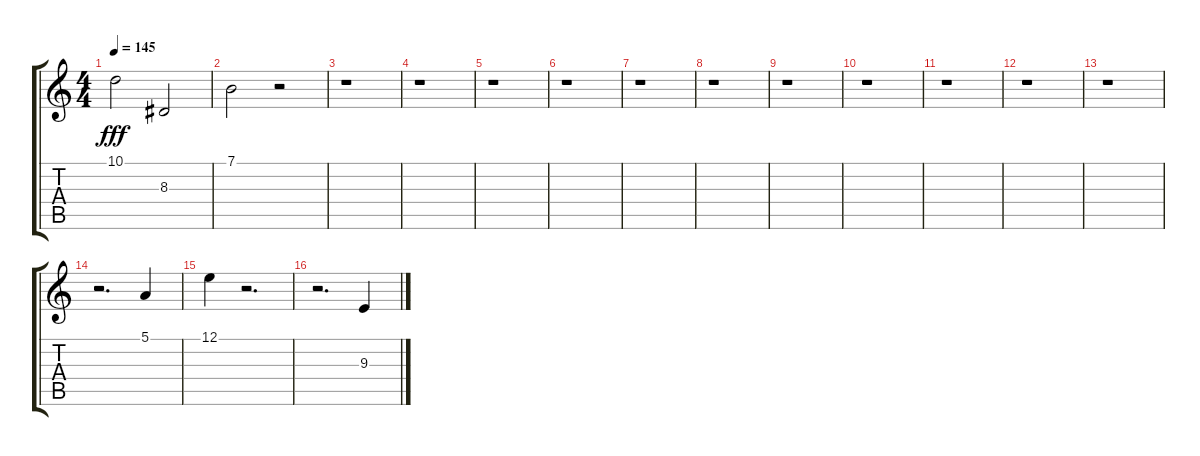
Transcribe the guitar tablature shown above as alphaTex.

\track "" {instrument electricgrandpiano}
\staff {score tabs}
\tuning (E4 B3 G3 D3 A2 E2) {hide}
\ts (4 4)
\tempo 145
\clef g2
\ks c
10.1.2{dy fff} 8.3.2 |
7.1.2 r.2 |
r.1 |
r.1 |
r.1 |
r.1 |
r.1 |
r.1 |
r.1 |
r.1 |
r.1 |
r.1 |
r.1 |
r.2{d} 5.1.4 |
12.1.4 r.2{d} |
r.2{d} 9.3.4
